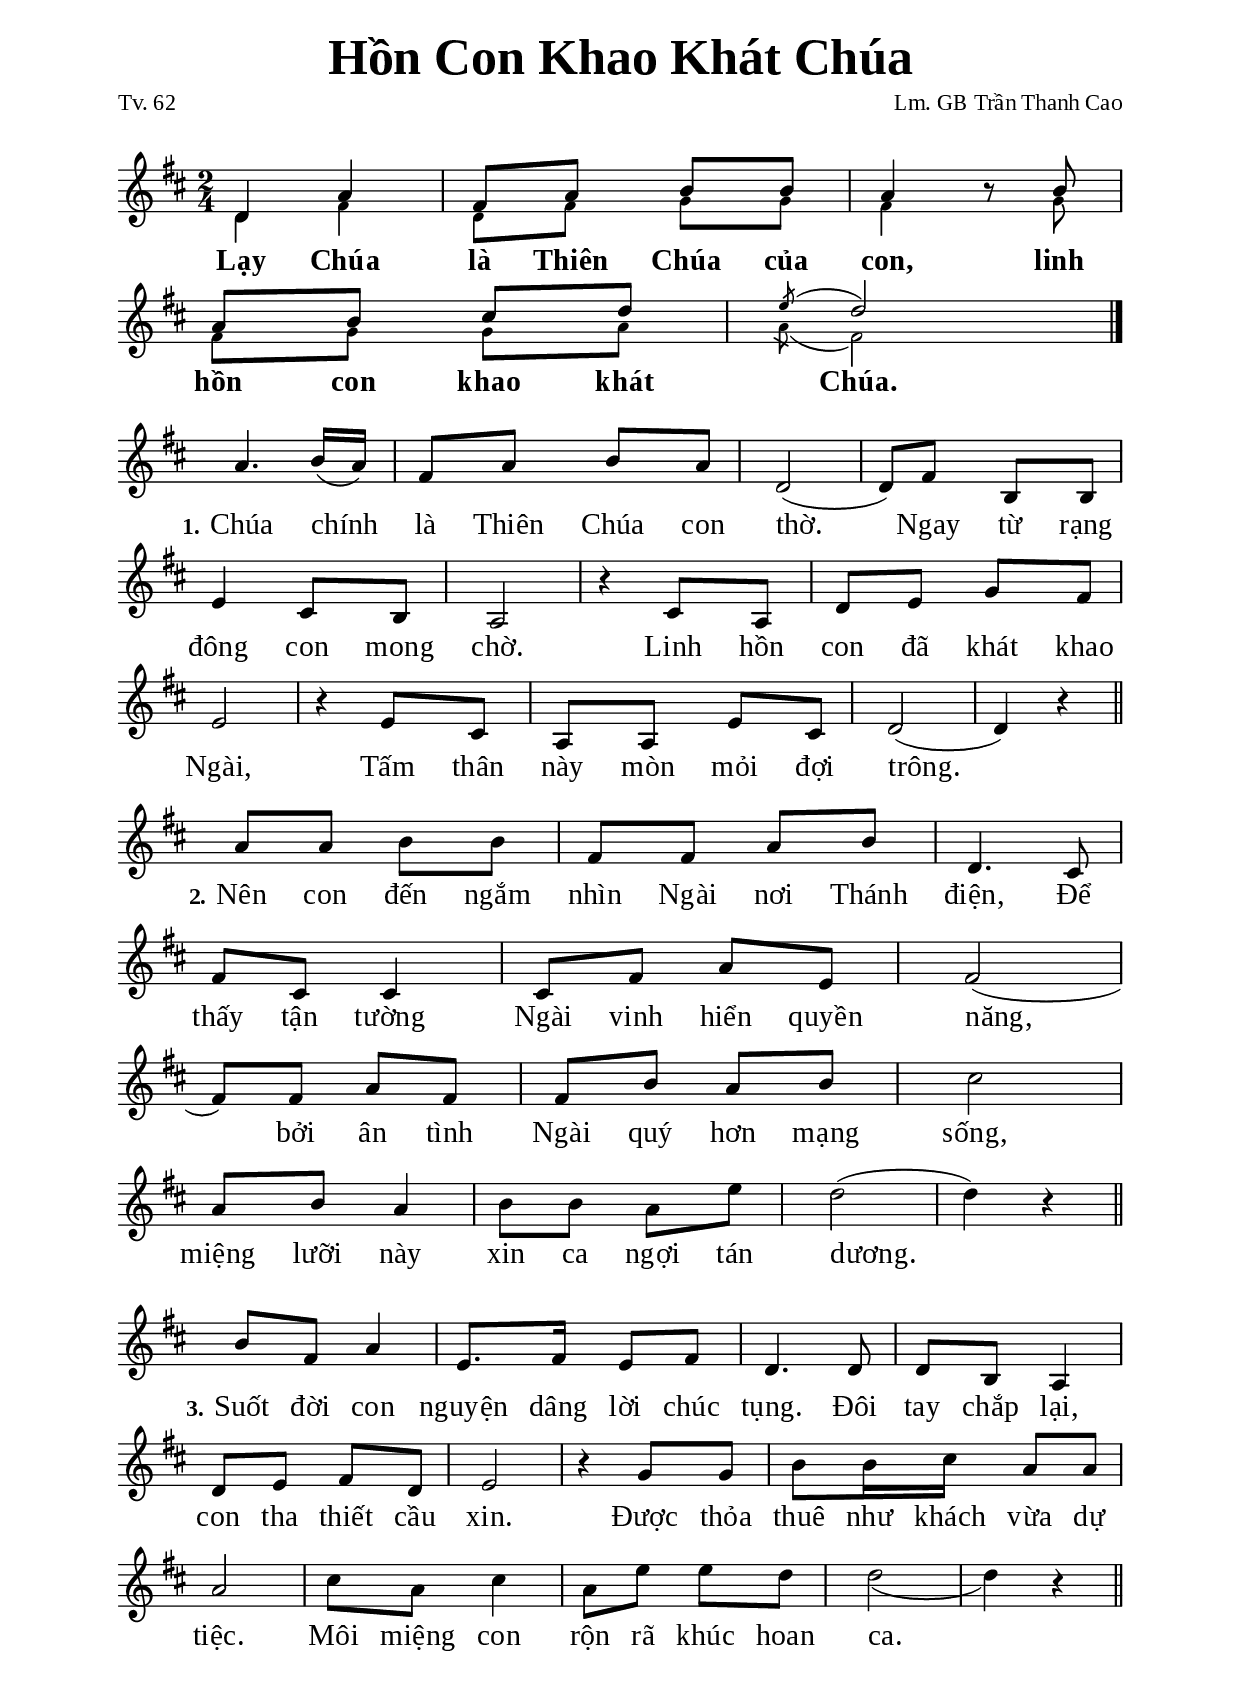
% Cài đặt chung
\version "2.22.1"
\include "english.ly"

\header {
  title = \markup { \fontsize #3 "Hồn Con Khao Khát Chúa" }
  poet = "Tv. 62"
  composer = "Lm. GB Trần Thanh Cao"
  arranger = " "
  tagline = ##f
}

\paper {
  #(set-paper-size "a4")
  top-margin = 10\mm
  bottom-margin = 10\mm
  left-margin = 20\mm
  right-margin = 20\mm
  indent = #0
  #(define fonts
    (make-pango-font-tree
      "Liberation Serif"
      "Liberation Serif"
      "Liberation Serif"
      (/ 20 20)))
  page-count = #1
}

% Nhạc điệp khúc
nhacDiepKhucSop = \relative c' {
  d4 a' |
  fs8 a b b |
  a4 r8 b |
  a b cs d |
  \acciaccatura e8 d2 \bar "|."
}

nhacDiepKhucBas = \relative c' {
  d4 fs |
  d8 fs g g |
  fs4 r8 g |
  fs g g a |
  \acciaccatura a8 fs2
}

% Nhạc phiên khúc
nhacPhienKhucMot = \relative c'' {
  a4. b16 (a) |
  fs8 a b a |
  d,2 ( |
  d8) fs b, b |
  e4 cs8 b |
  a2 |
  r4 cs8 a |
  d e g fs |
  e2 |
  r4 e8 cs |
  a a e' cs |
  d2 ( |
  d4) r \bar "||"
}

nhacPhienKhucHai = \relative c'' {
  a8 a b b |
  fs fs a b |
  d,4. cs8 |
  fs cs cs4 |
  cs8 fs a e |
  fs2 ( |
  fs8) fs a fs |
  fs b a b |
  cs2 |
  a8 b a4 |
  b8 b a e' |
  d2 ( |
  d4) r \bar "||"
}

nhacPhienKhucBa = \relative c'' {
  b8 fs a4 |
  e8. fs16 e8 fs |
  d4. d8 |
  d b a4 |
  d8 e fs d |
  e2 |
  r4 g8 g 
  b8 b16 cs a8 a |
  a2 |
  cs8 a cs4 |
  a8 e' e d |
  d2 _( |
  d4) r \bar "||"
}

% Lời điệp khúc
loiDiepKhuc = \lyricmode {
  Lạy Chúa là Thiên Chúa của con,
  linh hồn con khao khát Chúa.
}

% Lời phiên khúc
loiPhienKhucMot = \lyricmode {
  \set stanza = #"1."
  Chúa chính là Thiên Chúa con thờ.
  Ngay từ rạng đông con mong chờ.
  Linh hồn con đã khát khao Ngài,
  Tấm thân này mòn mỏi đợi trông.
}

loiPhienKhucHai = \lyricmode {
  \set stanza = #"2."
  Nên con đến ngắm nhìn Ngài nơi Thánh điện,
  Để thấy tận tường Ngài vinh hiển quyền năng,
  bởi ân tình Ngài quý hơn mạng sống,
  miệng lưỡi này xin ca ngợi tán dương.
}

loiPhienKhucBa = \lyricmode {
  \set stanza = #"3."
  Suốt đời con nguyện dâng lời chúc tụng.
  Đôi tay chắp lại, con tha thiết cầu xin.
  Được thỏa thuê như khách vừa dự tiệc.
  Môi miệng con rộn rã khúc hoan ca.
}


% Dàn trang
\score {
  \new ChoirStaff <<
    \new Staff = diepKhuc \with {
        \consists "Merge_rests_engraver"
        %\magnifyStaff #(magstep +1)
      }
      <<
      \new Voice = beSop {
        \voiceOne \key d \major \time 2/4 \nhacDiepKhucSop
      }
      \new Voice = beBas {
        \override NoteHead.font-size = #-2
        \voiceTwo \key d \major \time 2/4 \nhacDiepKhucBas
      }
    >>
    \new Lyrics \lyricsto beSop \loiDiepKhuc
  >>
  \layout {
    \override Lyrics.LyricText.font-series = #'bold
    \override Lyrics.LyricText.font-size = #+2.5
    \override Lyrics.LyricSpace.minimum-distance = #4.0
    \override Score.BarNumber.break-visibility = ##(#f #f #f)
    \override Score.SpacingSpanner.uniform-stretching = ##t
  }
}

\score {
  \new ChoirStaff <<
    \new Staff = phienKhuc \with {
        %\magnifyStaff #(magstep +1)
      }
      <<
      \new Voice = beSop {
        \key d \major \time 2/4 \nhacPhienKhucMot
      }
    >>
    \new Lyrics \lyricsto beSop \loiPhienKhucMot
  >>
  \layout {
    \override Staff.TimeSignature.transparent = ##t
    \override Lyrics.LyricText.font-size = #+2.5
    \override Lyrics.LyricSpace.minimum-distance = #3.5
    \override Score.BarNumber.break-visibility = ##(#f #f #f)
    \override Score.SpacingSpanner.uniform-stretching = ##t
  }
}

\score {
  \new ChoirStaff <<
    \new Staff = phienKhuc \with {
        %\magnifyStaff #(magstep +1)
      }
      <<
      \new Voice = beSop {
        \key d \major \time 2/4 \nhacPhienKhucHai
      }
    >>
    \new Lyrics \lyricsto beSop \loiPhienKhucHai
  >>
  \layout {
    \override Staff.TimeSignature.transparent = ##t
    \override Lyrics.LyricText.font-size = #+2.5
    \override Lyrics.LyricSpace.minimum-distance = #3.5
    \override Score.BarNumber.break-visibility = ##(#f #f #f)
    \override Score.SpacingSpanner.uniform-stretching = ##t
  }
}

\score {
  \new ChoirStaff <<
    \new Staff = phienKhuc \with {
        %\magnifyStaff #(magstep +1)
      }
      <<
      \new Voice = beSop {
        \key d \major \time 2/4 \nhacPhienKhucBa
      }
    >>
    \new Lyrics \lyricsto beSop \loiPhienKhucBa
  >>
  \layout {
    \override Staff.TimeSignature.transparent = ##t
    \override Lyrics.LyricText.font-size = #+2.5
    \override Lyrics.LyricSpace.minimum-distance = #2.0
    \override Score.BarNumber.break-visibility = ##(#f #f #f)
    \override Score.SpacingSpanner.uniform-stretching = ##t
  }
}
